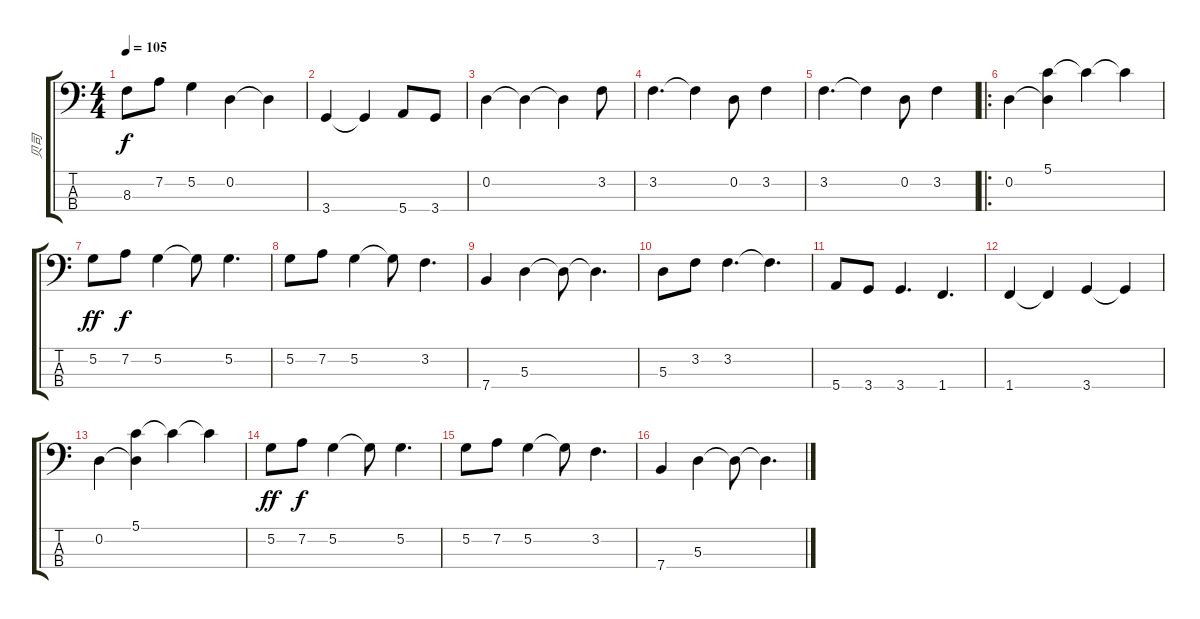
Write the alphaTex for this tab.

\track ("贝司" "贝司") {instrument electricbassfinger}
\staff {score tabs}
\tuning (G2 D2 A1 E1) {hide}
\ts (4 4)
\tempo 105
\clef f4
\ks c
8.3.8{dy f} 7.2.8 5.2.4 0.2.4 0.2{t}.4 |
3.4.4 3.4{t}.4 5.4.8 3.4.8 |
0.2.4 0.2{t}.4 0.2{t}.4 3.2.8 |
3.2.4{d} 3.2{t}.4 0.2.8 3.2.4 |
3.2.4{d} 3.2{t}.4 0.2.8 3.2.4 |
\ro
0.2.4 (5.1 0.2{t}).4 5.1{t}.4 5.1{t}.4 |
5.2.8{dy ff} 7.2.8{dy f} 5.2.4 5.2{t}.8 5.2.4{d} |
5.2.8 7.2.8 5.2.4 5.2{t}.8 3.2.4{d} |
7.4.4 5.3.4 5.3{t}.8 5.3{t}.4{d} |
5.3.8 3.2.8 3.2.4{d} 3.2{t}.4{d} |
5.4.8 3.4.8 3.4.4{d} 1.4.4{d} |
1.4.4 1.4{t}.4 3.4.4 3.4{t}.4 |
0.2.4 (5.1 0.2{t}).4 5.1{t}.4 5.1{t}.4 |
5.2.8{dy ff} 7.2.8{dy f} 5.2.4 5.2{t}.8 5.2.4{d} |
5.2.8 7.2.8 5.2.4 5.2{t}.8 3.2.4{d} |
7.4.4 5.3.4 5.3{t}.8 5.3{t}.4{d}
